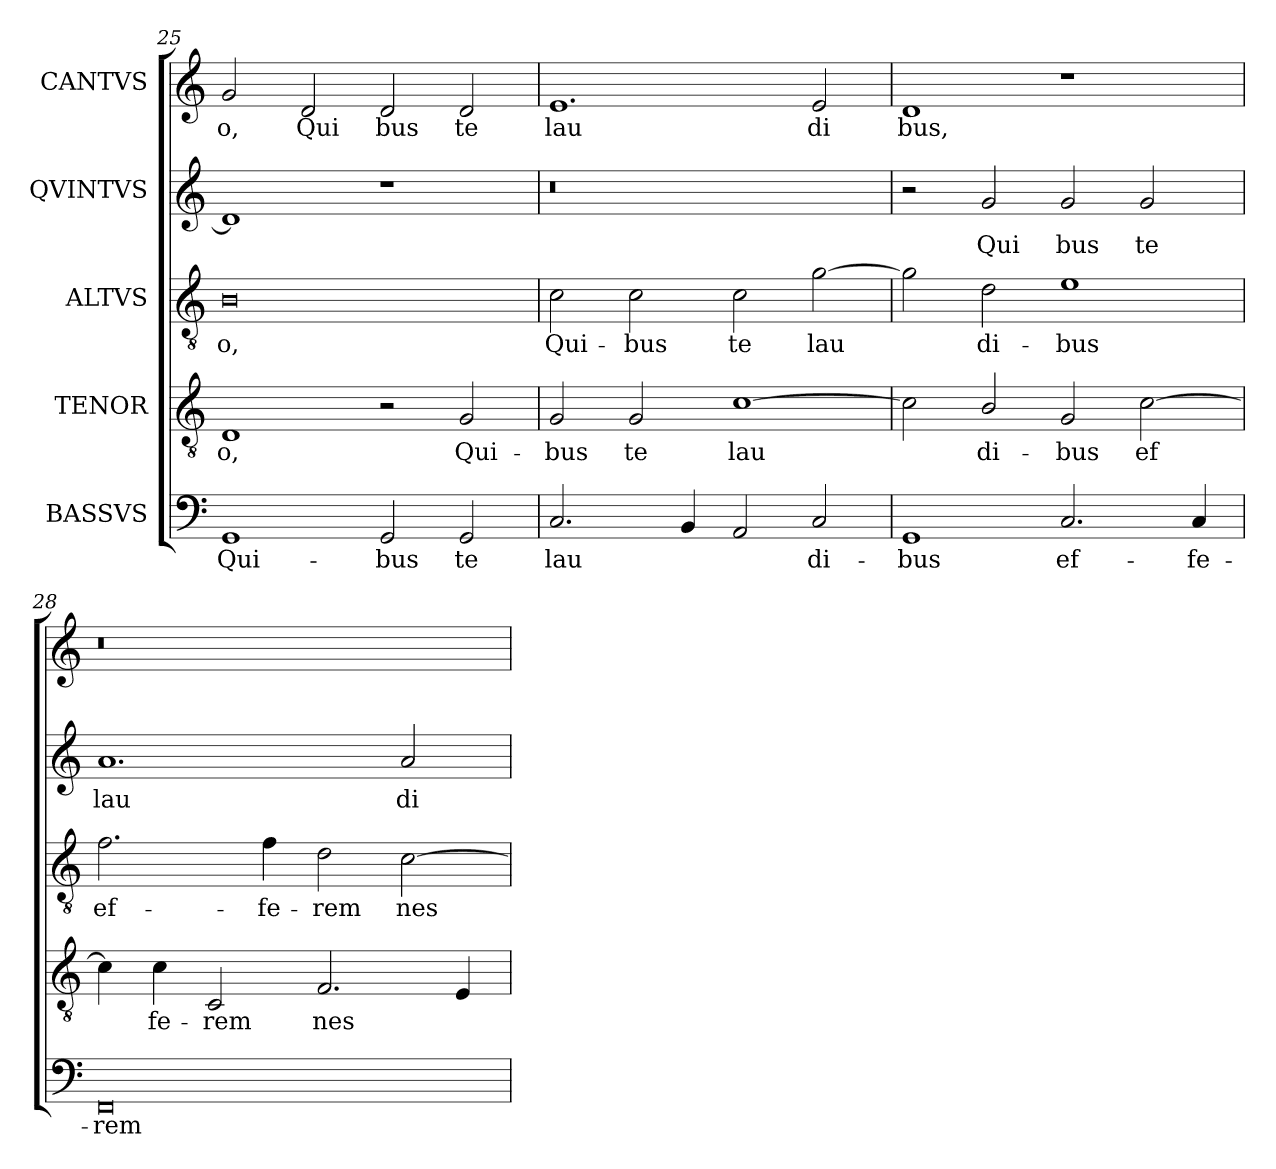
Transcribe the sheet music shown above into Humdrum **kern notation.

**kern	**text	**kern	**text	**kern	**text	**kern	**text	**kern	**text
*part5	*part5	*part4	*part4	*part3	*part3	*part2	*part2	*part1	*part1
*staff5	*staff5	*staff4	*staff4	*staff3	*staff3	*staff2	*staff2	*staff1	*staff1
*I"BASSVS	*	*I"TENOR	*	*I"ALTVS	*	*I"QVINTVS	*	*I"CANTVS	*
*clefF4	*	*clefGv2	*	*clefGv2	*	*clefG2	*	*clefG2	*
*k[]	*	*k[]	*	*k[]	*	*k[]	*	*k[]	*
*C:	*	*C:	*	*C:	*	*C:	*	*C:	*
=25	=25	=25	=25	=25	=25	=25	=25	=25	=25
!	!LO:LY:b:cj	!	!LO:LY:b:cj	!	!LO:LY:b:cj	!	!LO:LY:b:cj	!	!LO:LY:b:cj
1GG	Qui-	1D	-o,	0B	-o,	1d]	.	2g/	o,
!	!	!	!	!	!	!	!	!	!LO:LY:b:cj
.	.	.	.	.	.	.	.	2d/	Qui
!	!LO:LY:b:cj	!	!	!	!	!	!	!	!LO:LY:b:cj
2GG/	-bus	2r	.	.	.	1r	.	2d/	bus
!	!LO:LY:b:cj	!	!LO:LY:b:cj	!	!	!	!	!	!LO:LY:b:cj
2GG/	te	2G/	Qui-	.	.	.	.	2d/	te
=26	=26	=26	=26	=26	=26	=26	=26	=26	=26
!	!LO:LY:b:cj	!	!LO:LY:b:cj	!	!LO:LY:b:cj	!	!	!	!LO:LY:b:cj
2.C/	lau-	2G/	-bus	2c\	Qui-	0r	.	1.e	lau
!	!	!	!LO:LY:b:cj	!	!LO:LY:b:cj	!	!	!	!
.	.	2G/	te	2c\	-bus	.	.	.	.
!	!LO:LY:b:cj	!	!	!	!	!	!	!	!
4BB/	--	.	.	.	.	.	.	.	.
!	!LO:LY:b:cj	!	!LO:LY:b:cj	!	!LO:LY:b:cj	!	!	!	!
2AA/	--	[>1c	lau-	2c\	te	.	.	.	.
!	!LO:LY:b:cj	!	!	!	!LO:LY:b:cj	!	!	!	!LO:LY:b:cj
2C/	-di-	.	.	[>2g\	lau-	.	.	2e/	di
=27	=27	=27	=27	=27	=27	=27	=27	=27	=27
!	!LO:LY:b:cj	!	!LO:LY:b:cj	!	!LO:LY:b:cj	!	!	!	!LO:LY:b:cj
1GG	-bus	2c\]	--	2g\]	--	2r	.	1d	bus,
!	!	!	!LO:LY:b:cj	!	!LO:LY:b:cj	!	!LO:LY:b:cj	!	!
.	.	2B/	-di-	2d\	-di-	2g/	Qui	.	.
!	!LO:LY:b:cj	!	!LO:LY:b:cj	!	!LO:LY:b:cj	!	!LO:LY:b:cj	!	!
2.C/	ef-	2G/	-bus	1e	-bus	2g/	bus	1r	.
!	!	!	!LO:LY:b:cj	!	!	!	!LO:LY:b:cj	!	!
.	.	[>2c\	ef-	.	.	2g/	te	.	.
!	!LO:LY:b:cj	!	!	!	!	!	!	!	!
4C/	-fe-	.	.	.	.	.	.	.	.
=28	=28	=28	=28	=28	=28	=28	=28	=28	=28
!	!LO:LY:b:cj	!	!LO:LY:b:cj	!	!LO:LY:b:cj	!	!LO:LY:b:cj	!	!
0FF	-rem	4c\]	--	2.f\	ef-	1.a	lau	0r	.
!	!	!	!LO:LY:b:cj	!	!	!	!	!	!
.	.	4c\	-fe-	.	.	.	.	.	.
!	!	!	!LO:LY:b:cj	!	!	!	!	!	!
.	.	2C/	-rem	.	.	.	.	.	.
!	!	!	!	!	!LO:LY:b:cj	!	!	!	!
.	.	.	.	4f\	-fe-	.	.	.	.
!	!	!	!LO:LY:b:cj	!	!LO:LY:b:cj	!	!	!	!
.	.	2.F/	nes-	2d\	-rem	.	.	.	.
!	!	!	!	!	!LO:LY:b:cj	!	!LO:LY:b:cj	!	!
.	.	.	.	[>2c\	nes-	2a/	di	.	.
!	!	!	!LO:LY:b:cj	!	!	!	!	!	!
.	.	4E/	--	.	.	.	.	.	.
=	=	=	=	=	=	=	=	=	=
*-	*-	*-	*-	*-	*-	*-	*-	*-	*-
